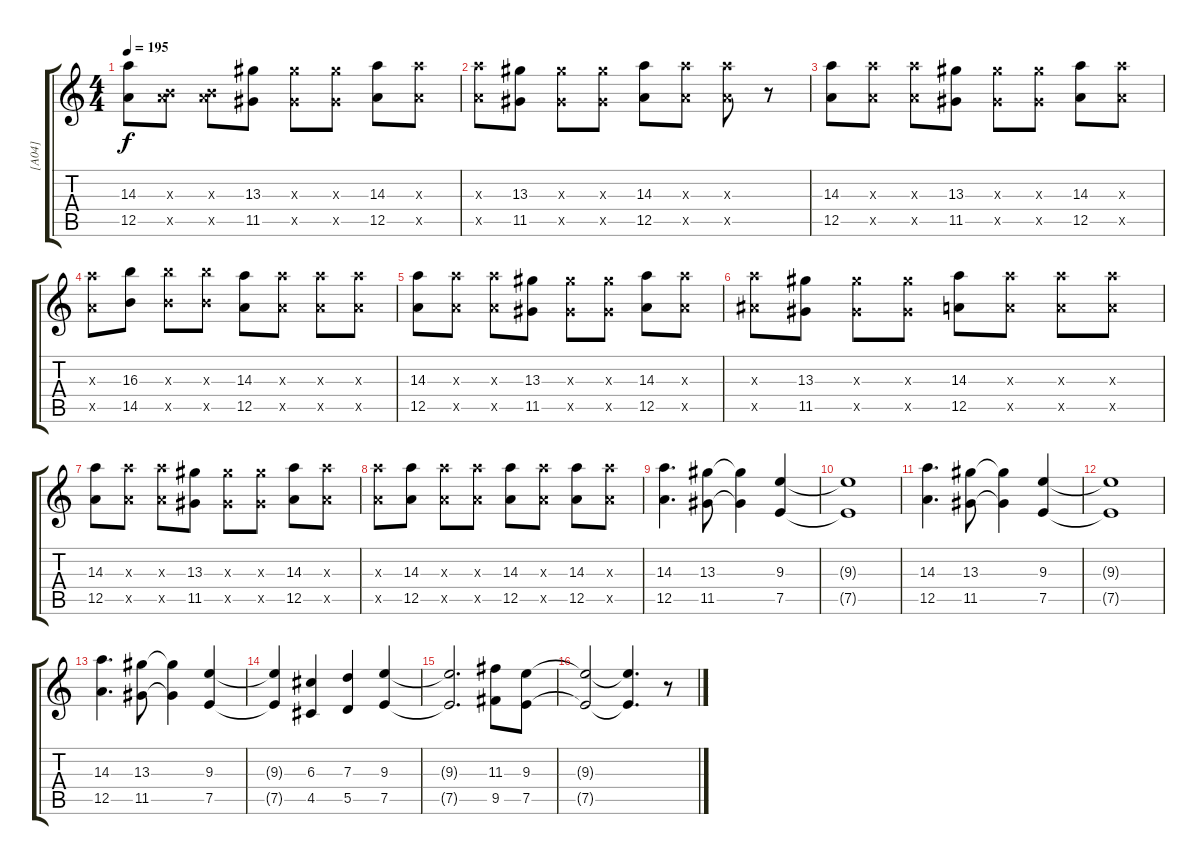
\track ("[A04]" "[A04]") {instrument overdrivenguitar}
\staff {score tabs}
\tuning (E4 B3 G3 D3 A2 E2) {hide}
\ts (4 4)
\tempo 195
\clef g2
\ks c
(14.3 12.5).8{dy f} (4.3{x} 12.5{x}).8 (4.3{x} 12.5{x}).8 (13.3 11.5).8 (13.3{x} 11.5{x}).8 (13.3{x} 11.5{x}).8 (14.3 12.5).8 (14.3{x} 12.5{x}).8 |
(14.3{x} 12.5{x}).8 (13.3 11.5).8 (13.3{x} 11.5{x}).8 (13.3{x} 11.5{x}).8 (14.3 12.5).8 (14.3{x} 12.5{x}).8 (14.3{x} 12.5{x}).8 r.8 |
(14.3 12.5).8 (14.3{x} 12.5{x}).8 (14.3{x} 12.5{x}).8 (13.3 11.5).8 (13.3{x} 11.5{x}).8 (13.3{x} 11.5{x}).8 (14.3 12.5).8 (14.3{x} 12.5{x}).8 |
(14.3{x} 12.5{x}).8 (16.3 14.5).8 (16.3{x} 14.5{x}).8 (16.3{x} 14.5{x}).8 (14.3 12.5).8 (14.3{x} 12.5{x}).8 (14.3{x} 12.5{x}).8 (14.3{x} 12.5{x}).8 |
(14.3 12.5).8 (14.3{x} 12.5{x}).8 (14.3{x} 12.5{x}).8 (13.3 11.5).8 (13.3{x} 11.5{x}).8 (13.3{x} 11.5{x}).8 (14.3 12.5).8 (14.3{x} 12.5{x}).8 |
(14.3{x} 13.5{x}).8 (13.3 11.5).8 (13.3{x} 11.5{x}).8 (13.3{x} 11.5{x}).8 (14.3 12.5).8 (14.3{x} 12.5{x}).8 (14.3{x} 12.5{x}).8 (14.3{x} 12.5{x}).8 |
(14.3 12.5).8 (14.3{x} 12.5{x}).8 (14.3{x} 12.5{x}).8 (13.3 11.5).8 (13.3{x} 11.5{x}).8 (13.3{x} 11.5{x}).8 (14.3 12.5).8 (14.3{x} 12.5{x}).8 |
(14.3{x} 12.5{x}).8 (14.3 12.5).8 (14.3{x} 12.5{x}).8 (14.3{x} 12.5{x}).8 (14.3 12.5).8 (14.3{x} 12.5{x}).8 (14.3 12.5).8 (14.3{x} 12.5{x}).8 |
(14.3 12.5).4{d} (13.3 11.5).8 (13.3{t} 11.5{t}).4 (9.3 7.5).4 |
(9.3{t} 7.5{t}).1 |
(14.3 12.5).4{d} (13.3 11.5).8 (13.3{t} 11.5{t}).4 (9.3 7.5).4 |
(9.3{t} 7.5{t}).1 |
(14.3 12.5).4{d} (13.3 11.5).8 (13.3{t} 11.5{t}).4 (9.3 7.5).4 |
(9.3{t} 7.5{t}).4 (6.3 4.5).4 (7.3 5.5).4 (9.3 7.5).4 |
(9.3{t} 7.5{t}).2{d} (11.3 9.5).8 (9.3 7.5).8 |
(9.3{t} 7.5{t}).2 (9.3{t} 7.5{t}).4{d} r.8
